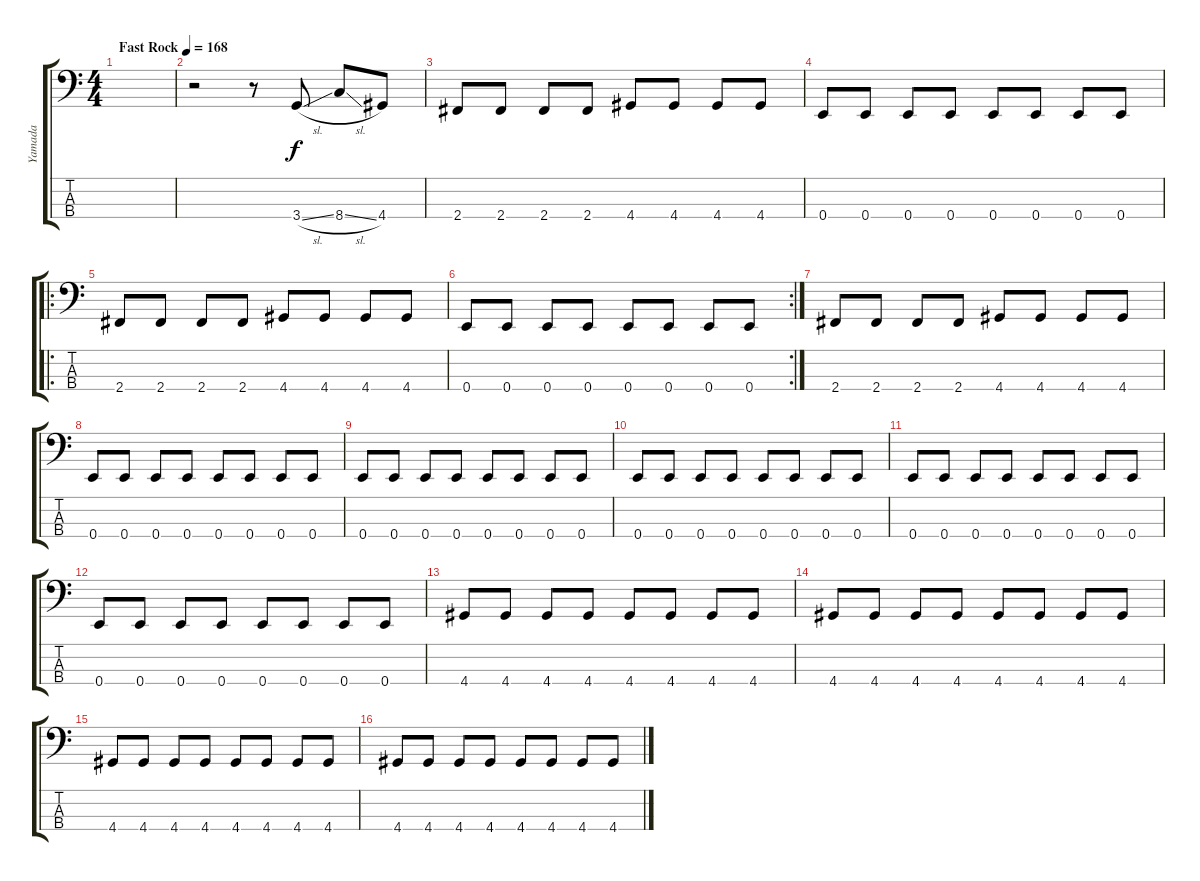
\track ("Yamada" "Yamada") {instrument electricbasspick}
\staff {score tabs}
\tuning (G2 D2 A1 E1) {hide}
\ts (4 4)
\tempo (168 "Fast Rock")
\clef f4
\ks c
|
r.2 r.8 3.4{sl}.8 8.4{sl}.8 4.4.8 |
2.4.8 2.4.8 2.4.8 2.4.8 4.4.8 4.4.8 4.4.8 4.4.8 |
0.4.8 0.4.8 0.4.8 0.4.8 0.4.8 0.4.8 0.4.8 0.4.8 |
\ro
2.4.8 2.4.8 2.4.8 2.4.8 4.4.8 4.4.8 4.4.8 4.4.8 |
\rc 2
0.4.8 0.4.8 0.4.8 0.4.8 0.4.8 0.4.8 0.4.8 0.4.8 |
2.4.8 2.4.8 2.4.8 2.4.8 4.4.8 4.4.8 4.4.8 4.4.8 |
0.4.8 0.4.8 0.4.8 0.4.8 0.4.8 0.4.8 0.4.8 0.4.8 |
0.4.8 0.4.8 0.4.8 0.4.8 0.4.8 0.4.8 0.4.8 0.4.8 |
0.4.8 0.4.8 0.4.8 0.4.8 0.4.8 0.4.8 0.4.8 0.4.8 |
0.4.8 0.4.8 0.4.8 0.4.8 0.4.8 0.4.8 0.4.8 0.4.8 |
0.4.8 0.4.8 0.4.8 0.4.8 0.4.8 0.4.8 0.4.8 0.4.8 |
4.4.8 4.4.8 4.4.8 4.4.8 4.4.8 4.4.8 4.4.8 4.4.8 |
4.4.8 4.4.8 4.4.8 4.4.8 4.4.8 4.4.8 4.4.8 4.4.8 |
4.4.8 4.4.8 4.4.8 4.4.8 4.4.8 4.4.8 4.4.8 4.4.8 |
4.4.8 4.4.8 4.4.8 4.4.8 4.4.8 4.4.8 4.4.8 4.4.8
